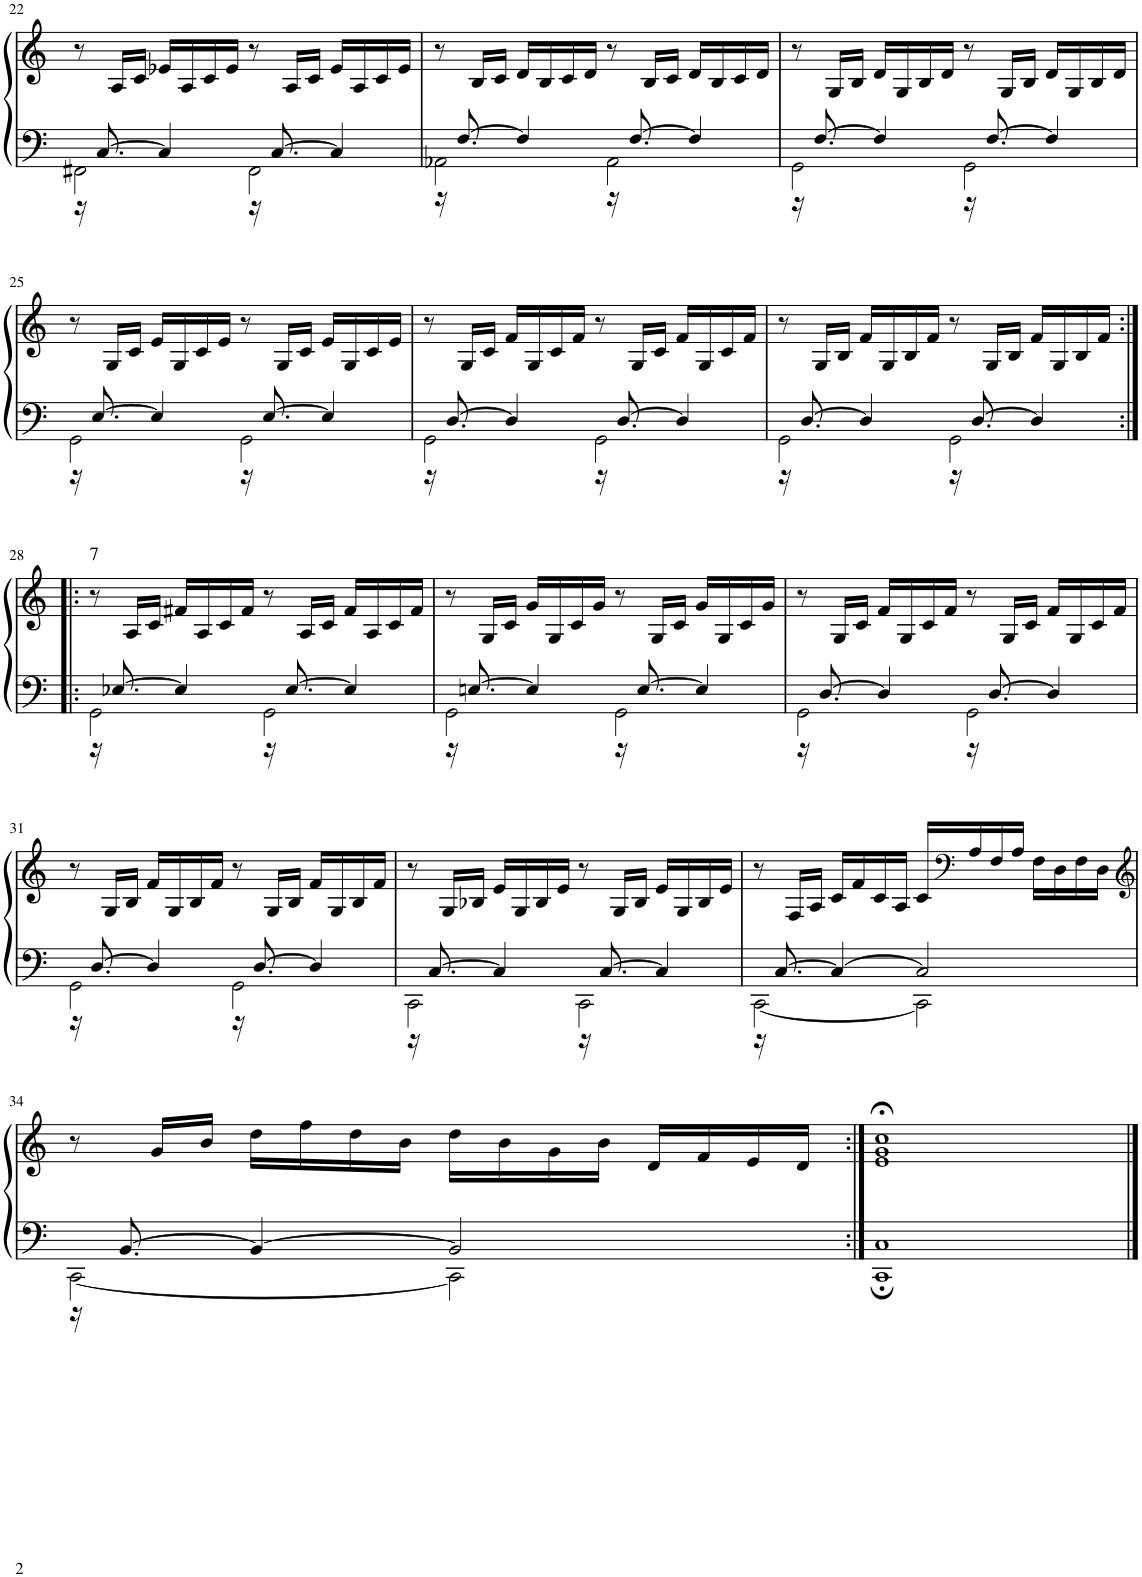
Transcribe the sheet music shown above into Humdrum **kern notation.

**kern	**kern
*part1	*part1
*staff2	*staff1
*I"Piano	*
*I'Pno	*
!!LO:PB:g=z
*clefF4	*clefG2
*k[]	*k[]
*M4/4	*M4/4
=22	=22
*^	*
2FF#X\	16r	8r
.	[8.C/	.
.	.	16A/LL
.	.	16c/JJ
.	4C/]	16e-X/LL
.	.	16A/
.	.	16c/
.	.	16e-/JJ
2FF#\	16r	8r
.	[8.C/	.
.	.	16A/LL
.	.	16c/JJ
.	4C/]	16e-/LL
.	.	16A/
.	.	16c/
.	.	16e-/JJ
=23	=23	=23
2AA-X\	16r	8r
.	[8.F/	.
.	.	16B/LL
.	.	16c/JJ
.	4F/]	16d/LL
.	.	16B/
.	.	16c/
.	.	16d/JJ
2AA-\	16r	8r
.	[8.F/	.
.	.	16B/LL
.	.	16c/JJ
.	4F/]	16d/LL
.	.	16B/
.	.	16c/
.	.	16d/JJ
=24	=24	=24
2GG\	16r	8r
.	[8.F/	.
.	.	16G/LL
.	.	16B/JJ
.	4F/]	16d/LL
.	.	16G/
.	.	16B/
.	.	16d/JJ
2GG\	16r	8r
.	[8.F/	.
.	.	16G/LL
.	.	16B/JJ
.	4F/]	16d/LL
.	.	16G/
.	.	16B/
.	.	16d/JJ
!!LO:LB:g=z
=25	=25	=25
2GG\	16r	8r
.	[8.E/	.
.	.	16G/LL
.	.	16c/JJ
.	4E/]	16e/LL
.	.	16G/
.	.	16c/
.	.	16e/JJ
2GG\	16r	8r
.	[8.E/	.
.	.	16G/LL
.	.	16c/JJ
.	4E/]	16e/LL
.	.	16G/
.	.	16c/
.	.	16e/JJ
=26	=26	=26
2GG\	16r	8r
.	[8.D/	.
.	.	16G/LL
.	.	16c/JJ
.	4D/]	16f/LL
.	.	16G/
.	.	16c/
.	.	16f/JJ
2GG\	16r	8r
.	[8.D/	.
.	.	16G/LL
.	.	16c/JJ
.	4D/]	16f/LL
.	.	16G/
.	.	16c/
.	.	16f/JJ
=27	=27	=27
2GG\	16r	8r
.	[8.D/	.
.	.	16G/LL
.	.	16B/JJ
.	4D/]	16f/LL
.	.	16G/
.	.	16B/
.	.	16f/JJ
2GG\	16r	8r
.	[8.D/	.
.	.	16G/LL
.	.	16B/JJ
.	4D/]	16f/LL
.	.	16G/
.	.	16B/
.	.	16f/JJ
!!LO:LB:g=z
=28:|!|:	=28:|!|:	=28:|!|:
!	!	!LO:TX:a:t=7
2GG\	16r	8r
.	[8.E-X/	.
.	.	16A/LL
.	.	16c/JJ
.	4E-/]	16f#X/LL
.	.	16A/
.	.	16c/
.	.	16f#/JJ
2GG\	16r	8r
.	[8.E-/	.
.	.	16A/LL
.	.	16c/JJ
.	4E-/]	16f#/LL
.	.	16A/
.	.	16c/
.	.	16f#/JJ
=29	=29	=29
2GG\	16r	8r
.	[8.En/	.
.	.	16G/LL
.	.	16c/JJ
.	4E/]	16g/LL
.	.	16G/
.	.	16c/
.	.	16g/JJ
2GG\	16r	8r
.	[8.E/	.
.	.	16G/LL
.	.	16c/JJ
.	4E/]	16g/LL
.	.	16G/
.	.	16c/
.	.	16g/JJ
=30	=30	=30
2GG\	16r	8r
.	[8.D/	.
.	.	16G/LL
.	.	16c/JJ
.	4D/]	16f/LL
.	.	16G/
.	.	16c/
.	.	16f/JJ
2GG\	16r	8r
.	[8.D/	.
.	.	16G/LL
.	.	16c/JJ
.	4D/]	16f/LL
.	.	16G/
.	.	16c/
.	.	16f/JJ
!!LO:LB:g=z
=31	=31	=31
2GG\	16r	8r
.	[8.D/	.
.	.	16G/LL
.	.	16B/JJ
.	4D/]	16f/LL
.	.	16G/
.	.	16B/
.	.	16f/JJ
2GG\	16r	8r
.	[8.D/	.
.	.	16G/LL
.	.	16B/JJ
.	4D/]	16f/LL
.	.	16G/
.	.	16B/
.	.	16f/JJ
=32	=32	=32
2CC\	16r	8r
.	[8.C/	.
.	.	16G/LL
.	.	16B-X/JJ
.	4C/]	16e/LL
.	.	16G/
.	.	16B-/
.	.	16e/JJ
2CC\	16r	8r
.	[8.C/	.
.	.	16G/LL
.	.	16B-/JJ
.	4C/]	16e/LL
.	.	16G/
.	.	16B-/
.	.	16e/JJ
=33	=33	=33
[2CC\	16r	8r
.	[8.C/	.
.	.	16F/LL
.	.	16A/JJ
.	4C/_	16c/LL
.	.	16f/
.	.	16c/
.	.	16A/JJ
2CC\]	2C/]	16c/LL
*	*	*clefF4
.	.	16A/
.	.	16F/
.	.	16A/JJ
.	.	16F\LL
.	.	16D\
.	.	16F\
.	.	16D\JJ
!!LO:LB:g=z
=34	=34	=34
*	*	*clefG2
[2CC\	16r	8r
.	[8.BB/	.
.	.	16g/LL
.	.	16b/JJ
.	4BB/_	16dd\LL
.	.	16ff\
.	.	16dd\
.	.	16b\JJ
2CC\]	2BB/]	16dd\LL
.	.	16b\
.	.	16g\
.	.	16b\JJ
.	.	16d/LL
.	.	16f/
.	.	16e/
.	.	16d/JJ
*v	*v	*
=35:|!	=35:|!
1CC; 1C;	1e;< 1g;< 1cc;<
==	==
*-	*-
